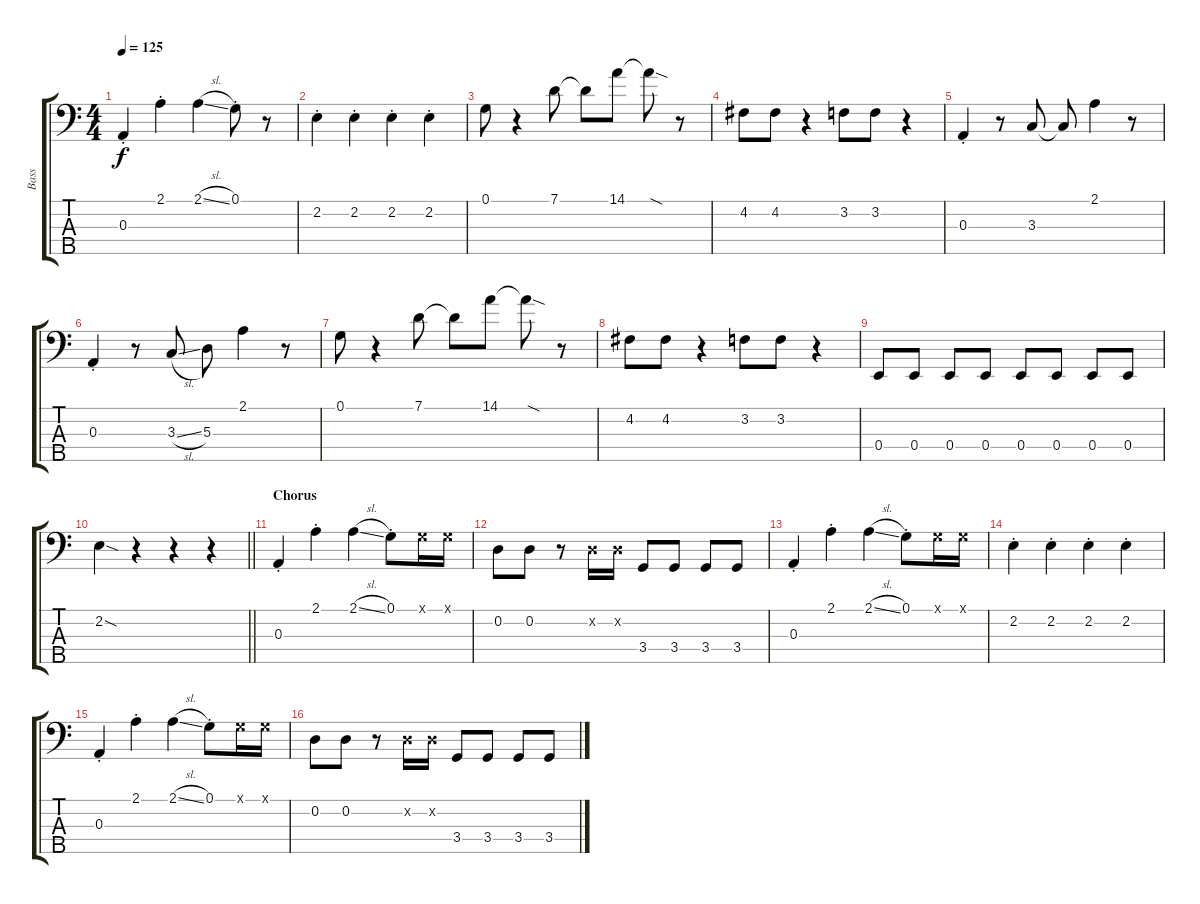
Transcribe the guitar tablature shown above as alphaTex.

\track ("Bass" "Bass") {instrument electricbassfinger}
\staff {score tabs}
\tuning (G2 D2 A1 E1 B0) {hide}
\ts (4 4)
\tempo 125
\clef f4
\ks c
0.3{st}.4{dy f} 2.1{st}.4 2.1{sl}.4 0.1{st}.8 r.8 |
2.2{st}.4 2.2{st}.4 2.2{st}.4 2.2{st}.4 |
0.1.8 r.4 7.1.8 7.1{t}.8 14.1.8 14.1{sod t}.8 r.8 |
4.2.8 4.2.8 r.4 3.2.8 3.2.8 r.4 |
0.3{st}.4 r.8 3.3.8 3.3{t}.8 2.1.4 r.8 |
0.3{st}.4 r.8 3.3{sl}.8 5.3.8 2.1.4 r.8 |
0.1.8 r.4 7.1.8 7.1{t}.8 14.1.8 14.1{sod t}.8 r.8 |
4.2.8 4.2.8 r.4 3.2.8 3.2.8 r.4 |
0.4.8 0.4.8 0.4.8 0.4.8 0.4.8 0.4.8 0.4.8 0.4.8 |
\barLineRight lightlight
2.2{sod}.4 r.4 r.4 r.4 |
\section ("" "Chorus")
0.3{st}.4 2.1{st}.4 2.1{sl}.4 0.1{st}.8 0.1{x}.16 0.1{x}.16 |
0.2.8 0.2.8 r.8 0.2{x}.16 0.2{x}.16 3.4.8 3.4.8 3.4.8 3.4.8 |
0.3{st}.4 2.1{st}.4 2.1{sl}.4 0.1{st}.8 0.1{x}.16 0.1{x}.16 |
2.2{st}.4 2.2{st}.4 2.2{st}.4 2.2{st}.4 |
0.3{st}.4 2.1{st}.4 2.1{sl}.4 0.1{st}.8 0.1{x}.16 0.1{x}.16 |
0.2.8 0.2.8 r.8 0.2{x}.16 0.2{x}.16 3.4.8 3.4.8 3.4.8 3.4.8
